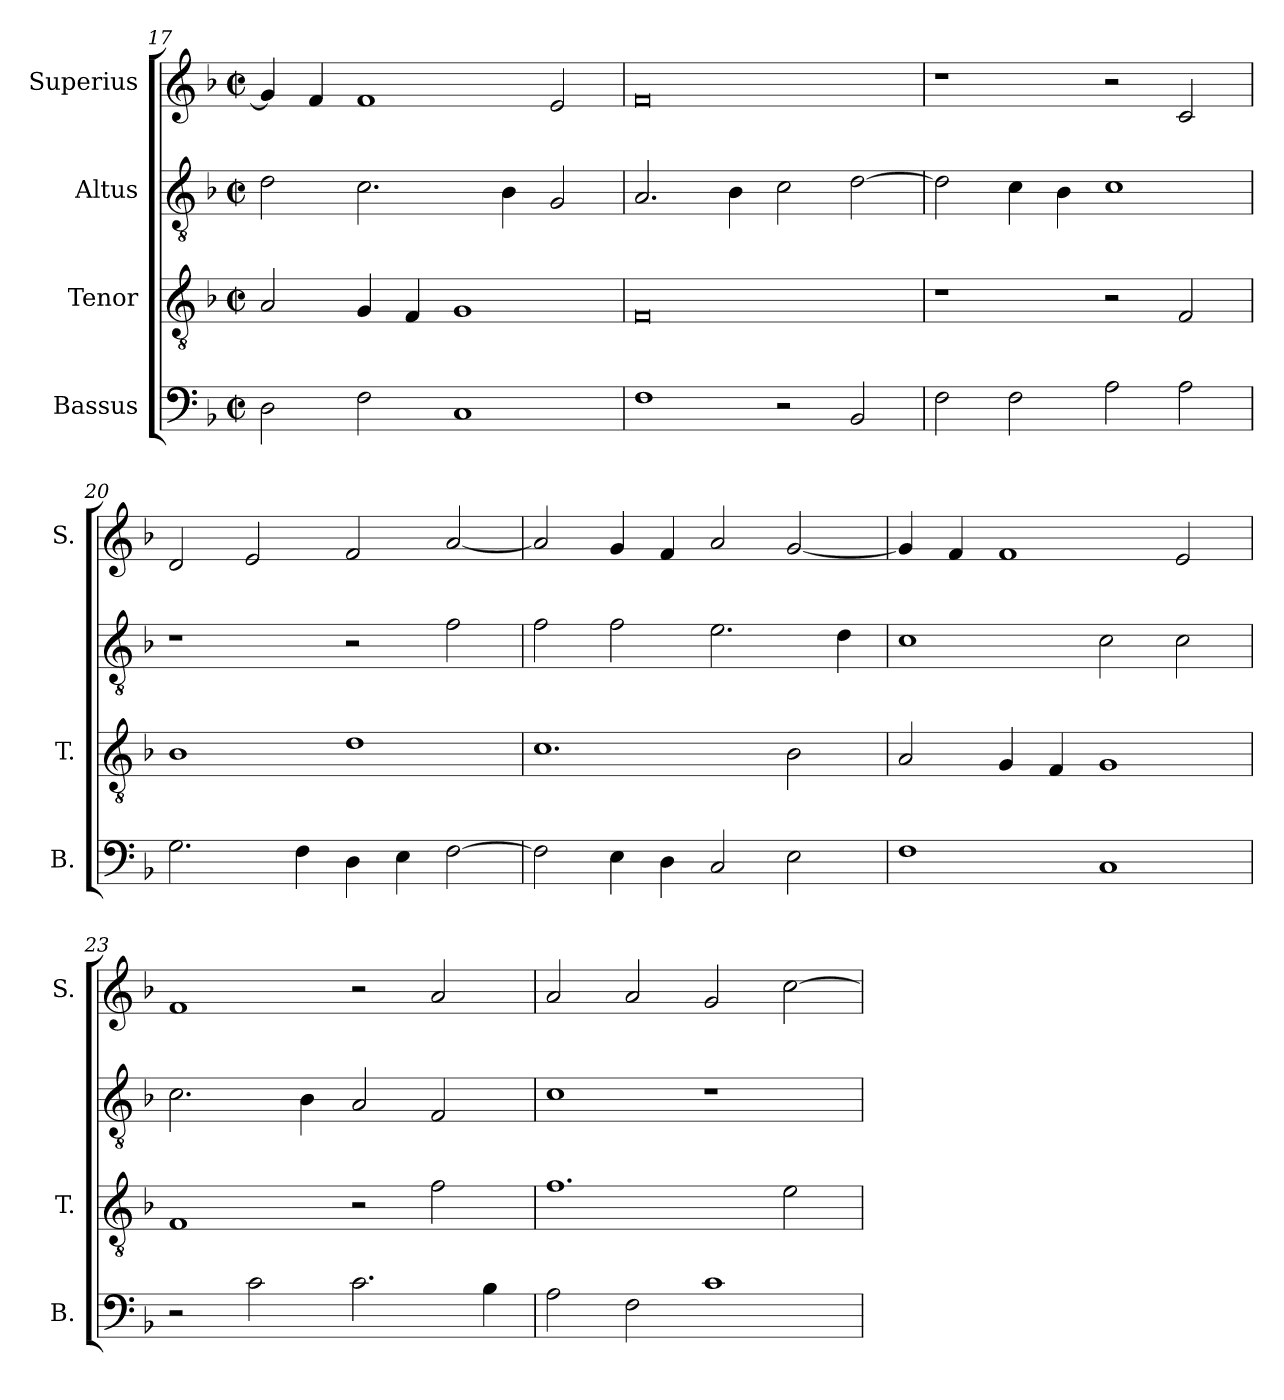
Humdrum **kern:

**kern	**kern	**kern	**kern
*part4	*part3	*part2	*part1
*staff4	*staff3	*staff2	*staff1
*I"Bassus	*I"Tenor	*I"Altus	*I"Superius
*I'B.	*I'T.	*	*I'S.
*clefF4	*clefGv2	*clefGv2	*clefG2
*	*ITrd7c12	*ITrd7c12	*
*k[b-]	*k[b-]	*k[b-]	*k[b-]
*F:	*F:	*F:	*F:
*M2/2	*M2/2	*M2/2	*M2/2
*met(c|)	*met(c|)	*met(c|)	*met(c|)
=17	=17	=17	=17
2Di\	2AAi/	2Di\	4gi/]
.	.	.	4fi/
2Fi\	4GGi/	2.Ci\	1fi
.	4FFi/	.	.
1Ci	1GGi	.	.
.	.	4BB-i\	.
.	.	2GGi/	2ei/
=18	=18	=18	=18
1Fi	0FFi	2.AAi/	0fi
.	.	4BB-i\	.
2r	.	2Ci\	.
2BB-i/	.	[>2Di\	.
=19	=19	=19	=19
2Fi\	1r	2Di\]	1r
2Fi\	.	4Ci\	.
.	.	4BB-i\	.
2Ai\	2r	1Ci	2r
2Ai\	2FFi/	.	2ci/
!!LO:PB:g=z
=20	=20	=20	=20
2.Gi\	1BB-i	1r	2di/
.	.	.	2ei/
4Fi\	.	.	.
4Di\	1Di	2r	2fi/
4Ei\	.	.	.
[>2Fi\	.	2Fi\	[<2ai/
=21	=21	=21	=21
2Fi\]	1.Ci	2Fi\	2ai/]
4Ei\	.	2Fi\	4gi/
4Di\	.	.	4fi/
2Ci/	.	2.Ei\	2ai/
2Ei\	2BB-i\	.	[<2gi/
.	.	4Di\	.
=22	=22	=22	=22
1Fi	2AAi/	1Ci	4gi/]
.	.	.	4fi/
.	4GGi/	.	1fi
.	4FFi/	.	.
1Ci	1GGi	2Ci\	.
.	.	2Ci\	2ei/
=23	=23	=23	=23
2r	1FFi	2.Ci\	1fi
2ci\	.	.	.
.	.	4BB-i\	.
2.ci\	2r	2AAi/	2r
.	2Fi\	2FFi/	2ai/
4B-i\	.	.	.
=24	=24	=24	=24
2Ai\	1.Fi	1Ci	2ai/
2Fi\	.	.	2ai/
1ci	.	1r	2gi/
.	2Ei\	.	[>2cci\
=	=	=	=
*-	*-	*-	*-
